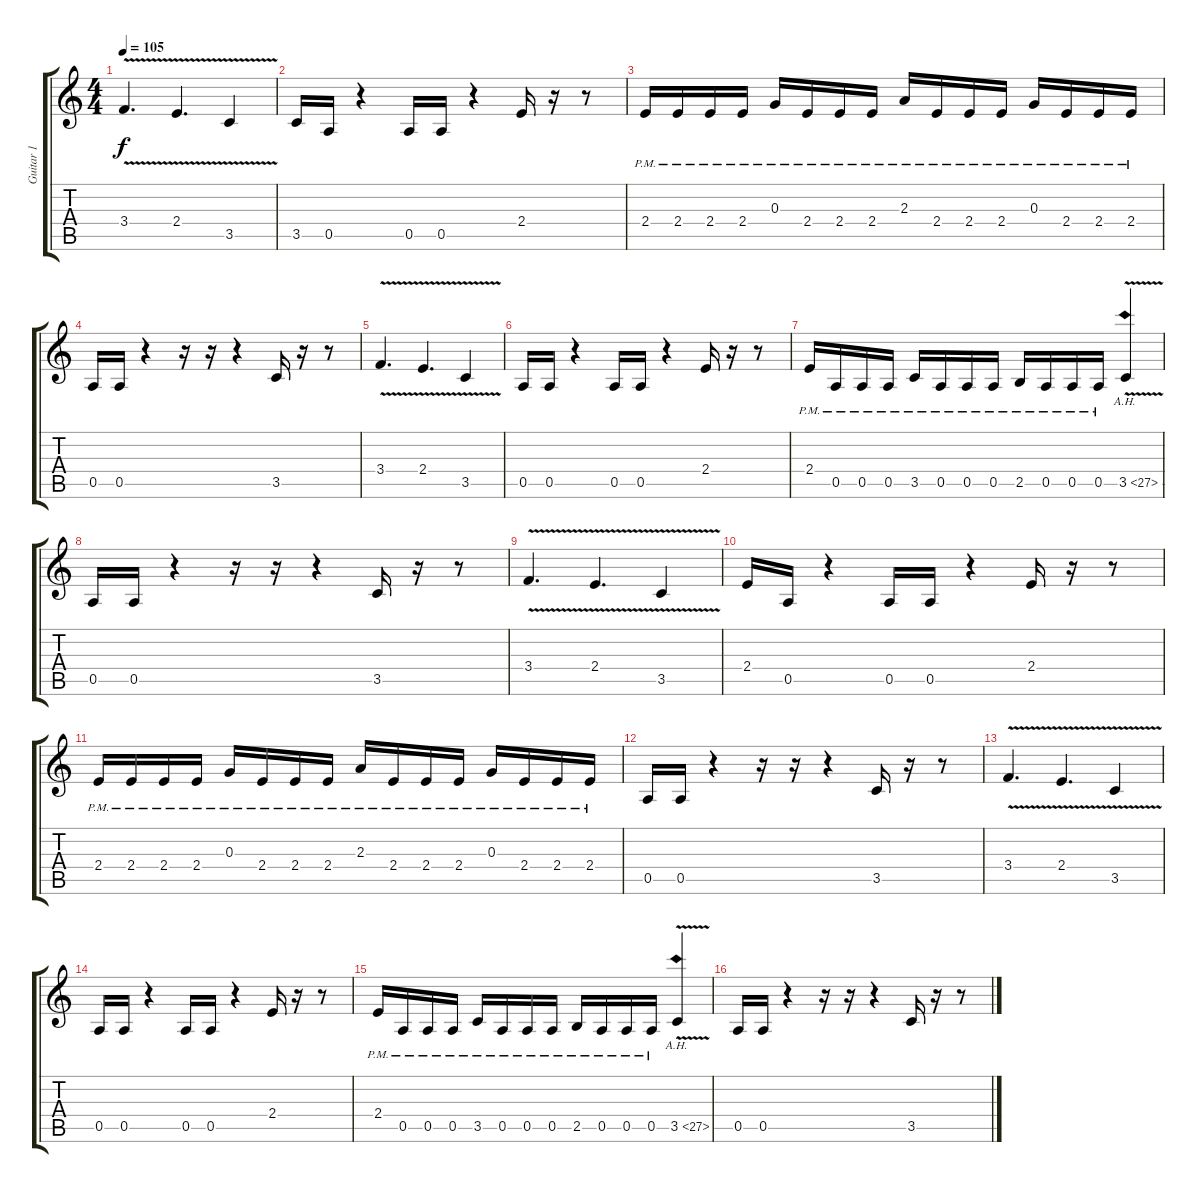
\track ("Guitar 1" "Guitar 1") {instrument distortionguitar}
\staff {score tabs}
\tuning (E4 B3 G3 D3 A2 E2) {hide}
\ts (4 4)
\tempo 105
\clef g2
\ks c
3.4{v}.4{d dy f} 2.4{v}.4{d} 3.5{v}.4 |
3.5.16 0.5.16 r.4 0.5.16 0.5.16 r.4 2.4.16 r.16 r.8 |
2.4{pm}.16 2.4{pm}.16 2.4{pm}.16 2.4{pm}.16 0.3{pm}.16 2.4{pm}.16 2.4{pm}.16 2.4{pm}.16 2.3{pm}.16 2.4{pm}.16 2.4{pm}.16 2.4{pm}.16 0.3{pm}.16 2.4{pm}.16 2.4{pm}.16 2.4{pm}.16 |
0.5.16 0.5.16 r.4 r.16 r.16 r.4 3.5.16 r.16 r.8 |
3.4{v}.4{d} 2.4{v}.4{d} 3.5{v}.4 |
0.5.16 0.5.16 r.4 0.5.16 0.5.16 r.4 2.4.16 r.16 r.8 |
2.4{pm}.16 0.5{pm}.16 0.5{pm}.16 0.5{pm}.16 3.5{pm}.16 0.5{pm}.16 0.5{pm}.16 0.5{pm}.16 2.5{pm}.16 0.5{pm}.16 0.5{pm}.16 0.5{pm}.16 3.5{ah 24 v}.4 |
0.5.16 0.5.16 r.4 r.16 r.16 r.4 3.5.16 r.16 r.8 |
3.4{v}.4{d} 2.4{v}.4{d} 3.5{v}.4 |
2.4.16 0.5.16 r.4 0.5.16 0.5.16 r.4 2.4.16 r.16 r.8 |
2.4{pm}.16 2.4{pm}.16 2.4{pm}.16 2.4{pm}.16 0.3{pm}.16 2.4{pm}.16 2.4{pm}.16 2.4{pm}.16 2.3{pm}.16 2.4{pm}.16 2.4{pm}.16 2.4{pm}.16 0.3{pm}.16 2.4{pm}.16 2.4{pm}.16 2.4{pm}.16 |
0.5.16 0.5.16 r.4 r.16 r.16 r.4 3.5.16 r.16 r.8 |
3.4{v}.4{d} 2.4{v}.4{d} 3.5{v}.4 |
0.5.16 0.5.16 r.4 0.5.16 0.5.16 r.4 2.4.16 r.16 r.8 |
2.4{pm}.16{volume 0} 0.5{pm}.16 0.5{pm}.16 0.5{pm}.16 3.5{pm}.16 0.5{pm}.16 0.5{pm}.16 0.5{pm}.16 2.5{pm}.16 0.5{pm}.16 0.5{pm}.16 0.5{pm}.16 3.5{ah 24 v}.4 |
0.5.16 0.5.16 r.4 r.16 r.16 r.4 3.5.16 r.16 r.8
